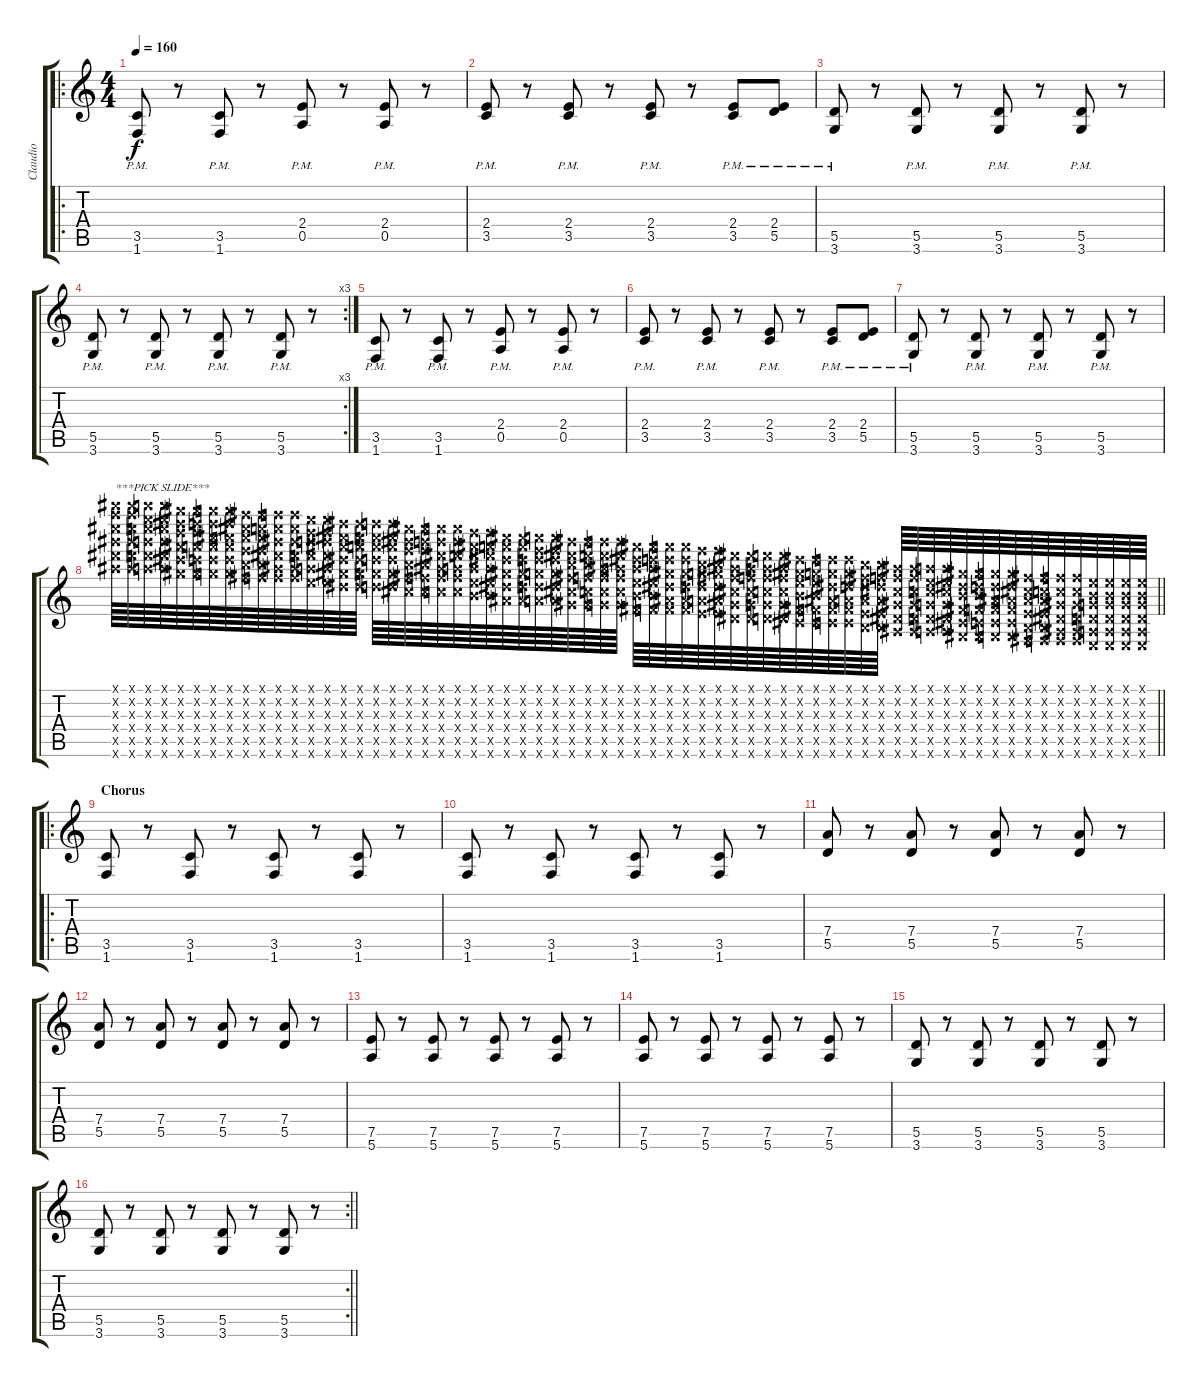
\track ("Claudio" "Claudio") {instrument distortionguitar}
\staff {score tabs}
\tuning (E4 B3 G3 D3 A2 E2) {hide}
\ro
\ts (4 4)
\tempo 160
\clef g2
\ks c
(3.5{pm} 1.6{pm}).8{dy f} r.8 (3.5{pm} 1.6{pm}).8 r.8 (2.4{pm} 0.5{pm}).8 r.8 (2.4{pm} 0.5{pm}).8 r.8 |
(2.4{pm} 3.5{pm}).8 r.8 (2.4{pm} 3.5{pm}).8 r.8 (2.4{pm} 3.5{pm}).8 r.8 (2.4{pm} 3.5{pm}).8 (2.4{pm} 5.5{pm}).8 |
(5.5{pm} 3.6{pm}).8 r.8 (5.5{pm} 3.6{pm}).8 r.8 (5.5{pm} 3.6{pm}).8 r.8 (5.5{pm} 3.6{pm}).8 r.8 |
\rc 3
(5.5{pm} 3.6{pm}).8 r.8 (5.5{pm} 3.6{pm}).8 r.8 (5.5{pm} 3.6{pm}).8 r.8 (5.5{pm} 3.6{pm}).8 r.8 |
(3.5{pm} 1.6{pm}).8 r.8 (3.5{pm} 1.6{pm}).8 r.8 (2.4{pm} 0.5{pm}).8 r.8 (2.4{pm} 0.5{pm}).8 r.8 |
(2.4{pm} 3.5{pm}).8 r.8 (2.4{pm} 3.5{pm}).8 r.8 (2.4{pm} 3.5{pm}).8 r.8 (2.4{pm} 3.5{pm}).8 (2.4{pm} 5.5{pm}).8 |
(5.5{pm} 3.6{pm}).8 r.8 (5.5{pm} 3.6{pm}).8 r.8 (5.5{pm} 3.6{pm}).8 r.8 (5.5{pm} 3.6{pm}).8 r.8 |
\barLineRight lightlight
(30.1{x} 30.2{x} 30.3{x} 30.4{x} 30.5{x} 30.6{x}).64{txt "***PICK SLIDE***"} (30.1{x} 30.2{x} 30.3{x} 30.4{x} 30.5{x} 30.6{x}).64 (29.1{x} 29.2{x} 29.3{x} 29.4{x} 29.5{x} 29.6{x}).64 (29.1{x} 29.2{x} 29.3{x} 29.4{x} 29.5{x} 29.6{x}).64 (28.1{x} 28.2{x} 28.3{x} 28.4{x} 28.5{x} 28.6{x}).64 (28.1{x} 28.2{x} 28.3{x} 28.4{x} 28.5{x} 28.6{x}).64 (27.1{x} 27.2{x} 27.3{x} 27.4{x} 27.5{x} 27.6{x}).64 (27.1{x} 27.2{x} 27.3{x} 27.4{x} 27.5{x} 27.6{x}).64 (26.1{x} 26.2{x} 26.3{x} 26.4{x} 26.5{x} 26.6{x}).64 (26.1{x} 26.2{x} 26.3{x} 26.4{x} 26.5{x} 26.6{x}).64 (25.1{x} 25.2{x} 25.3{x} 25.4{x} 25.5{x} 25.6{x}).64 (25.1{x} 25.2{x} 25.3{x} 25.4{x} 25.5{x} 25.6{x}).64 (24.1{x} 24.2{x} 24.3{x} 24.4{x} 24.5{x} 24.6{x}).64 (24.1{x} 24.2{x} 24.3{x} 24.4{x} 24.5{x} 24.6{x}).64 (23.1{x} 23.2{x} 23.3{x} 23.4{x} 23.5{x} 23.6{x}).64 (23.1{x} 23.2{x} 23.3{x} 23.4{x} 23.5{x} 23.6{x}).64 (22.1{x} 22.2{x} 22.3{x} 22.4{x} 22.5{x} 22.6{x}).64 (22.1{x} 22.2{x} 22.3{x} 22.4{x} 22.5{x} 22.6{x}).64 (21.1{x} 21.2{x} 21.3{x} 21.4{x} 21.5{x} 21.6{x}).64 (21.1{x} 21.2{x} 21.3{x} 21.4{x} 21.5{x} 21.6{x}).64 (20.1{x} 20.2{x} 20.3{x} 20.4{x} 20.5{x} 20.6{x}).64 (20.1{x} 20.2{x} 20.3{x} 20.4{x} 20.5{x} 20.6{x}).64 (19.1{x} 19.2{x} 19.3{x} 19.4{x} 19.5{x} 19.6{x}).64 (19.1{x} 19.2{x} 19.3{x} 19.4{x} 19.5{x} 19.6{x}).64 (18.1{x} 18.2{x} 18.3{x} 18.4{x} 18.5{x} 18.6{x}).64 (18.1{x} 18.2{x} 18.3{x} 18.4{x} 18.5{x} 18.6{x}).64 (17.1{x} 17.2{x} 17.3{x} 17.4{x} 17.5{x} 17.6{x}).64 (17.1{x} 17.2{x} 17.3{x} 17.4{x} 17.5{x} 17.6{x}).64 (16.1{x} 16.2{x} 16.3{x} 16.4{x} 16.5{x} 16.6{x}).64 (16.1{x} 16.2{x} 16.3{x} 16.4{x} 16.5{x} 16.6{x}).64 (15.1{x} 15.2{x} 15.3{x} 15.4{x} 15.5{x} 15.6{x}).64 (15.1{x} 15.2{x} 15.3{x} 15.4{x} 15.5{x} 15.6{x}).64 (14.1{x} 14.2{x} 14.3{x} 14.4{x} 14.5{x} 14.6{x}).64 (14.1{x} 14.2{x} 14.3{x} 14.4{x} 14.5{x} 14.6{x}).64 (13.1{x} 13.2{x} 13.3{x} 13.4{x} 13.5{x} 13.6{x}).64 (13.1{x} 13.2{x} 13.3{x} 13.4{x} 13.5{x} 13.6{x}).64 (12.1{x} 12.2{x} 12.3{x} 12.4{x} 12.5{x} 12.6{x}).64 (12.1{x} 12.2{x} 12.3{x} 12.4{x} 12.5{x} 12.6{x}).64 (11.1{x} 11.2{x} 11.3{x} 11.4{x} 11.5{x} 11.6{x}).64 (11.1{x} 11.2{x} 11.3{x} 11.4{x} 11.5{x} 11.6{x}).64 (10.1{x} 10.2{x} 10.3{x} 10.4{x} 10.5{x} 10.6{x}).64 (10.1{x} 10.2{x} 10.3{x} 10.4{x} 10.5{x} 10.6{x}).64 (9.1{x} 9.2{x} 9.3{x} 9.4{x} 9.5{x} 9.6{x}).64 (9.1{x} 9.2{x} 9.3{x} 9.4{x} 9.5{x} 9.6{x}).64 (8.1{x} 8.2{x} 8.3{x} 8.4{x} 8.5{x} 8.6{x}).64 (8.1{x} 8.2{x} 8.3{x} 8.4{x} 8.5{x} 8.6{x}).64 (7.1{x} 7.2{x} 7.3{x} 7.4{x} 7.5{x} 7.6{x}).64 (7.1{x} 7.2{x} 7.3{x} 7.4{x} 7.5{x} 7.6{x}).64 (6.1{x} 6.2{x} 6.3{x} 6.4{x} 6.5{x} 6.6{x}).64 (6.1{x} 6.2{x} 6.3{x} 6.4{x} 6.5{x} 6.6{x}).64 (5.1{x} 5.2{x} 5.3{x} 5.4{x} 5.5{x} 5.6{x}).64 (5.1{x} 5.2{x} 5.3{x} 5.4{x} 5.5{x} 5.6{x}).64 (4.1{x} 4.2{x} 4.3{x} 4.4{x} 4.5{x} 4.6{x}).64 (4.1{x} 4.2{x} 4.3{x} 4.4{x} 4.5{x} 4.6{x}).64 (3.1{x} 3.2{x} 3.3{x} 3.4{x} 3.5{x} 3.6{x}).64 (3.1{x} 3.2{x} 3.3{x} 3.4{x} 3.5{x} 3.6{x}).64 (2.1{x} 2.2{x} 2.3{x} 2.4{x} 2.5{x} 2.6{x}).64 (2.1{x} 2.2{x} 2.3{x} 2.4{x} 2.5{x} 2.6{x}).64 (1.1{x} 1.2{x} 1.3{x} 1.4{x} 1.5{x} 1.6{x}).64 (1.1{x} 1.2{x} 1.3{x} 1.4{x} 1.5{x} 1.6{x}).64 (0.1{x} 0.2{x} 0.3{x} 0.4{x} 0.5{x} 0.6{x}).64 (0.1{x} 0.2{x} 0.3{x} 0.4{x} 0.5{x} 0.6{x}).64 (0.1{x} 0.2{x} 0.3{x} 0.4{x} 0.5{x} 0.6{x}).64 (0.1{x} 0.2{x} 0.3{x} 0.4{x} 0.5{x} 0.6{x}).64 |
\ro
\section ("" "Chorus")
(3.5 1.6).8 r.8 (3.5 1.6).8 r.8 (3.5 1.6).8 r.8 (3.5 1.6).8 r.8 |
(3.5 1.6).8 r.8 (3.5 1.6).8 r.8 (3.5 1.6).8 r.8 (3.5 1.6).8 r.8 |
(7.4 5.5).8 r.8 (7.4 5.5).8 r.8 (7.4 5.5).8 r.8 (7.4 5.5).8 r.8 |
(7.4 5.5).8 r.8 (7.4 5.5).8 r.8 (7.4 5.5).8 r.8 (7.4 5.5).8 r.8 |
(7.5 5.6).8 r.8 (7.5 5.6).8 r.8 (7.5 5.6).8 r.8 (7.5 5.6).8 r.8 |
(7.5 5.6).8 r.8 (7.5 5.6).8 r.8 (7.5 5.6).8 r.8 (7.5 5.6).8 r.8 |
(5.5 3.6).8 r.8 (5.5 3.6).8 r.8 (5.5 3.6).8 r.8 (5.5 3.6).8 r.8 |
\rc 2
\barLineRight lightlight
(5.5 3.6).8 r.8 (5.5 3.6).8 r.8 (5.5 3.6).8 r.8 (5.5 3.6).8 r.8
